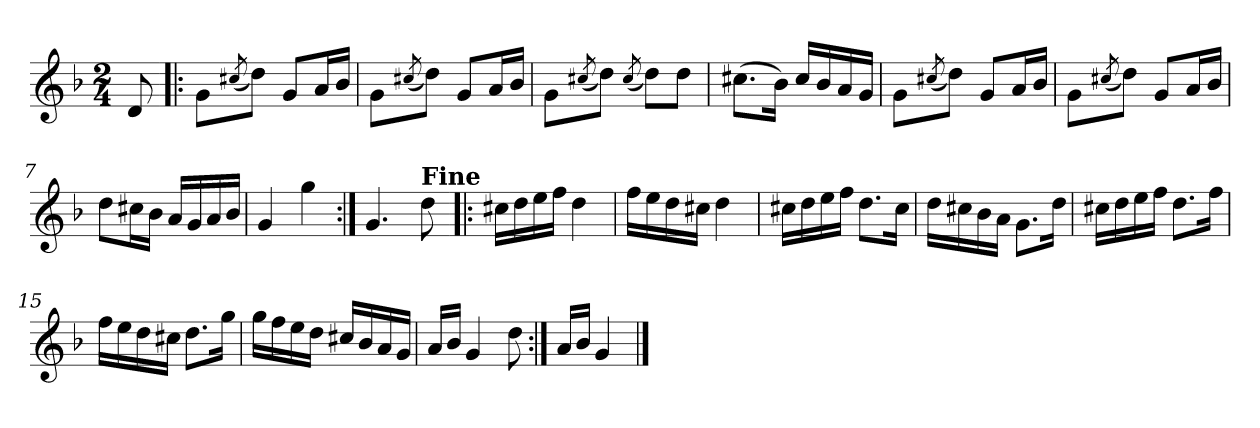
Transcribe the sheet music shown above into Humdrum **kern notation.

**kern
*part1
*staff1
*clefG2
*k[b-]
*M2/4
=
8d
=1!|:
8gL
(>8qcc#X/
8ddJ)
8gL
16aL
16b-JJ
=2
8gL
(>8qcc#X/
8ddJ)
8gL
16aL
16b-JJ
=3
8gL
(>8qcc#X/
8ddJ)
(>8qcc#/
8ddL)
8ddJ
=4
(>8.cc#XL
16b-Jk)
16cc#LL
16b-
16a
16gJJ
=5
8gL
(>8qcc#X/
8ddJ)
8gL
16aL
16b-JJ
=6
8gL
(>8qcc#X/
8ddJ)
8gL
16aL
16b-JJ
=7
8ddL
16cc#XL
16b-JJ
16aLL
16g
16a
16b-JJ
=8
4g
4gg
=9:|!
4.g
!LO:TX:a:B:t=Fine
8dd
=10!|:
16cc#XLL
16dd
16ee
16ffJJ
4dd
=11
16ffLL
16ee
16dd
16cc#XJJ
4dd
=12
16cc#XLL
16dd
16ee
16ffJJ
8.ddL
16cc#Jk
=13
16ddLL
16cc#X
16b-
16aJJ
8.gL
16ddJk
=14
16cc#XLL
16dd
16ee
16ffJJ
8.ddL
16ffJk
=15
16ffLL
16ee
16dd
16cc#XJJ
8.ddL
16ggJk
=16
16ggLL
16ff
16ee
16ddJJ
16cc#XLL
16b-
16a
16gJJ
=17
16aLL
16b-JJ
4g
8dd
=18:|!
16aLL
16b-JJ
4g
==
*-
